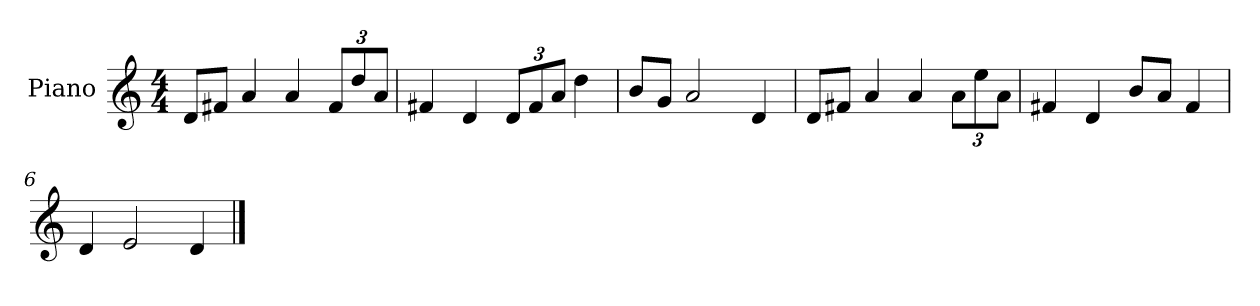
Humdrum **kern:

**kern
*part1
*staff1
*I"Piano
*I'P-no
*clefG2
*k[]
*M4/4
*MM90
=1
8d/L
8f#X/J
4a/
4a/
*Xbrackettup
12f#/L
12dd/
12a/J
=2
4f#X/
4d/
12d/L
12f#/
12a/J
4dd\
=3
8b/L
8g/J
2a/
4d/
=4
8d/L
8f#X/J
4a/
4a/
12a\L
12ee\
12a\J
=5
4f#X/
4d/
8b/L
8a/J
4f#/
=6
4d/
2e/
4d/
==
*-
